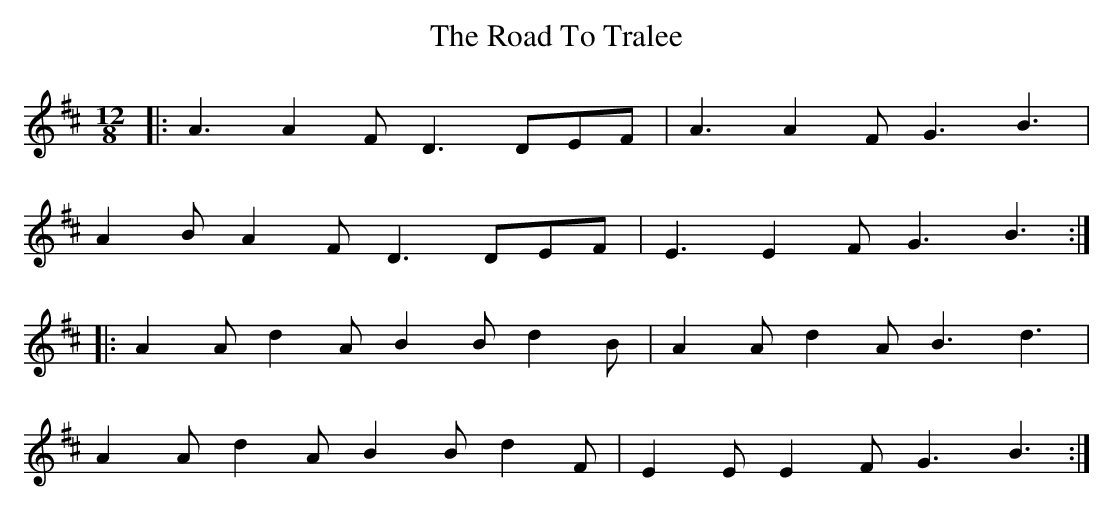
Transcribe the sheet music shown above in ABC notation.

X:1
T: The Road To Tralee
M: 12/8
L: 1/8
K: Dmaj
|:A3 A2 F D3 DEF|A3 A2 F G3 B3|
A2 B A2 F D3 DEF|E3 E2 F G3 B3:|
|:A2 A d2 A B2 B d2 B|A2 A d2 A B3 d3|
A2 A d2A B2 B d2 F|E2 E E2 F G3 B3:|
